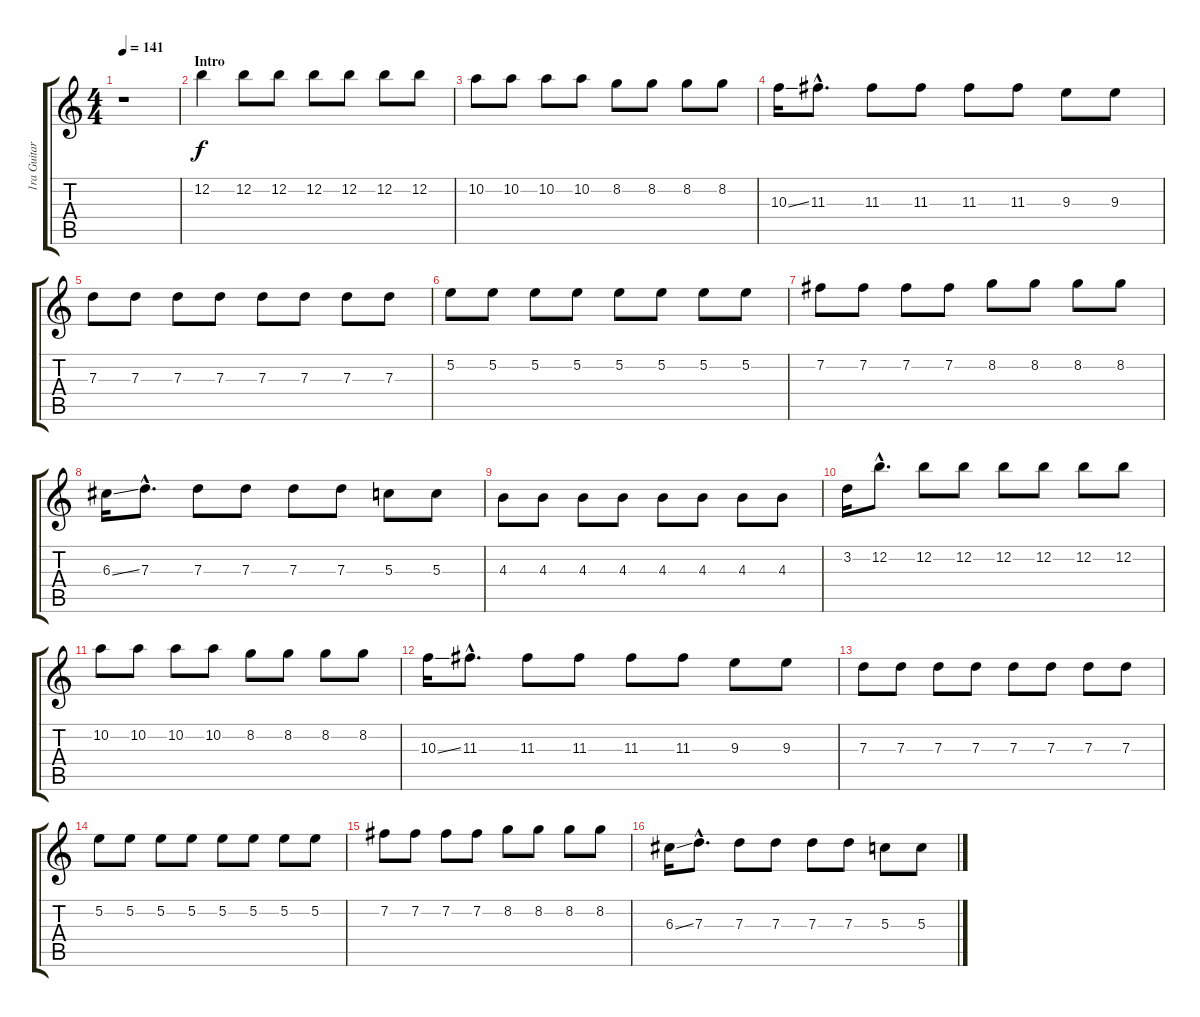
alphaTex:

\track ("1ra Guitarra" "1ra Guitar") {instrument overdrivenguitar}
\staff {score tabs}
\tuning (E4 B3 G3 D3 A2 E2) {hide}
\ts (4 4)
\tempo 141
\clef g2
\ks c
r.1{dy f instrument overdrivenguitar} |
\section ("" "Intro")
12.2.4 12.2.8 12.2.8 12.2.8 12.2.8 12.2.8 12.2.8 |
10.2.8 10.2.8 10.2.8 10.2.8 8.2.8 8.2.8 8.2.8 8.2.8 |
10.3{ss}.16 11.3{hac}.8{d} 11.3.8 11.3.8 11.3.8 11.3.8 9.3.8 9.3.8 |
7.3.8 7.3.8 7.3.8 7.3.8 7.3.8 7.3.8 7.3.8 7.3.8 |
5.2.8 5.2.8 5.2.8 5.2.8 5.2.8 5.2.8 5.2.8 5.2.8 |
7.2.8 7.2.8 7.2.8 7.2.8 8.2.8 8.2.8 8.2.8 8.2.8 |
6.3{ss}.16 7.3{hac}.8{d} 7.3.8 7.3.8 7.3.8 7.3.8 5.3.8 5.3.8 |
4.3.8 4.3.8 4.3.8 4.3.8 4.3.8 4.3.8 4.3.8 4.3.8 |
3.2.16 12.2{hac}.8{d} 12.2.8 12.2.8 12.2.8 12.2.8 12.2.8 12.2.8 |
10.2.8 10.2.8 10.2.8 10.2.8 8.2.8 8.2.8 8.2.8 8.2.8 |
10.3{ss}.16 11.3{hac}.8{d} 11.3.8 11.3.8 11.3.8 11.3.8 9.3.8 9.3.8 |
7.3.8 7.3.8 7.3.8 7.3.8 7.3.8 7.3.8 7.3.8 7.3.8 |
5.2.8 5.2.8 5.2.8 5.2.8 5.2.8 5.2.8 5.2.8 5.2.8 |
7.2.8 7.2.8 7.2.8 7.2.8 8.2.8 8.2.8 8.2.8 8.2.8 |
6.3{ss}.16 7.3{hac}.8{d} 7.3.8 7.3.8 7.3.8 7.3.8 5.3.8 5.3.8
